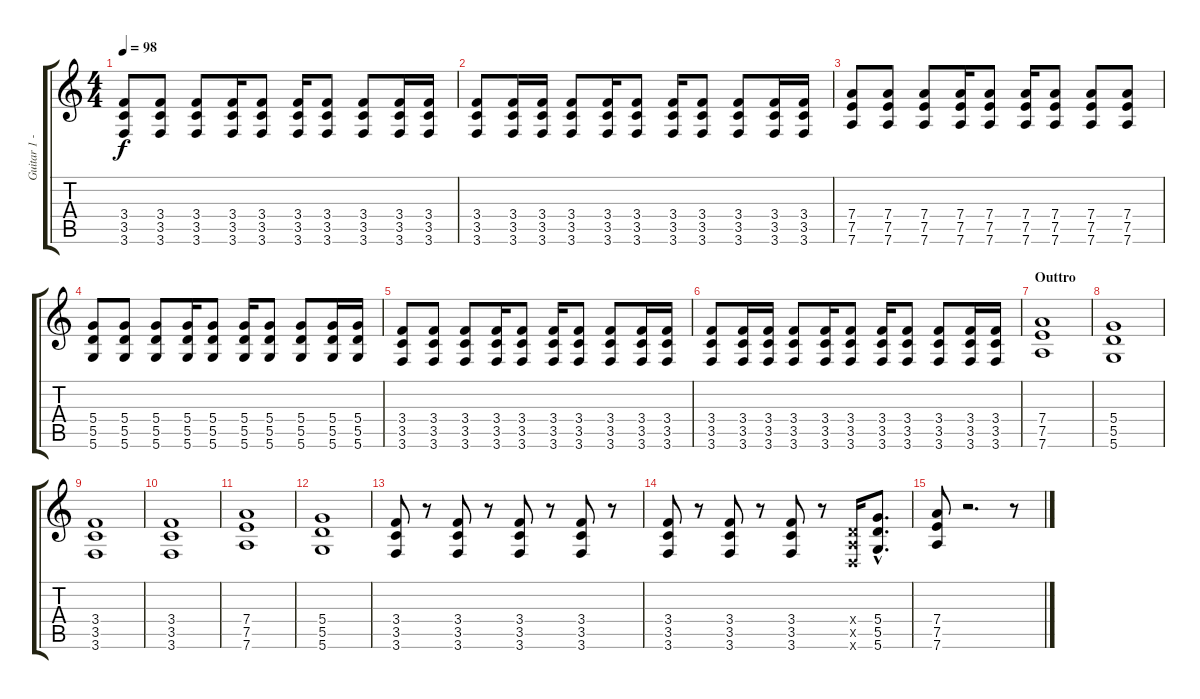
\track ("Guitar 1 - Dave" "Guitar 1 -") {instrument distortionguitar}
\staff {score tabs}
\tuning (E4 B3 G3 D3 A2 D2) {hide}
\ts (4 4)
\tempo 98
\clef g2
\ks c
(3.4 3.5 3.6).8{dy f} (3.4 3.5 3.6).8 (3.4 3.5 3.6).8 (3.4 3.5 3.6).16 (3.4 3.5 3.6).8 (3.4 3.5 3.6).16 (3.4 3.5 3.6).8 (3.4 3.5 3.6).8 (3.4 3.5 3.6).16 (3.4 3.5 3.6).16 |
(3.4 3.5 3.6).8 (3.4 3.5 3.6).16 (3.4 3.5 3.6).16 (3.4 3.5 3.6).8 (3.4 3.5 3.6).16 (3.4 3.5 3.6).8 (3.4 3.5 3.6).16 (3.4 3.5 3.6).8 (3.4 3.5 3.6).8 (3.4 3.5 3.6).16 (3.4 3.5 3.6).16 |
(7.4 7.5 7.6).8 (7.4 7.5 7.6).8 (7.4 7.5 7.6).8 (7.4 7.5 7.6).16 (7.4 7.5 7.6).8 (7.4 7.5 7.6).16 (7.4 7.5 7.6).8 (7.4 7.5 7.6).8 (7.4 7.5 7.6).8 |
(5.4 5.5 5.6).8 (5.4 5.5 5.6).8 (5.4 5.5 5.6).8 (5.4 5.5 5.6).16 (5.4 5.5 5.6).8 (5.4 5.5 5.6).16 (5.4 5.5 5.6).8 (5.4 5.5 5.6).8 (5.4 5.5 5.6).16 (5.4 5.5 5.6).16 |
(3.4 3.5 3.6).8 (3.4 3.5 3.6).8 (3.4 3.5 3.6).8 (3.4 3.5 3.6).16 (3.4 3.5 3.6).8 (3.4 3.5 3.6).16 (3.4 3.5 3.6).8 (3.4 3.5 3.6).8 (3.4 3.5 3.6).16 (3.4 3.5 3.6).16 |
(3.4 3.5 3.6).8 (3.4 3.5 3.6).16 (3.4 3.5 3.6).16 (3.4 3.5 3.6).8 (3.4 3.5 3.6).16 (3.4 3.5 3.6).8 (3.4 3.5 3.6).16 (3.4 3.5 3.6).8 (3.4 3.5 3.6).8 (3.4 3.5 3.6).16 (3.4 3.5 3.6).16 |
\section ("" "Outtro")
(7.4 7.5 7.6).1{volume 12} |
(5.4 5.5 5.6).1{volume 12} |
(3.4 3.5 3.6).1{volume 12} |
(3.4 3.5 3.6).1{volume 12} |
(7.4 7.5 7.6).1{volume 12} |
(5.4 5.5 5.6).1{volume 12} |
(3.4 3.5 3.6).8{volume 16} r.8 (3.4 3.5 3.6).8 r.8 (3.4 3.5 3.6).8 r.8 (3.4 3.5 3.6).8 r.8 |
(3.4 3.5 3.6).8 r.8 (3.4 3.5 3.6).8 r.8 (3.4 3.5 3.6).8 r.8 (0.4{x} 0.5{x} 0.6{x}).16 (5.4{hac} 5.5{hac} 5.6{hac}).8{d} |
(7.4 7.5 7.6).8 r.2{d} r.8
